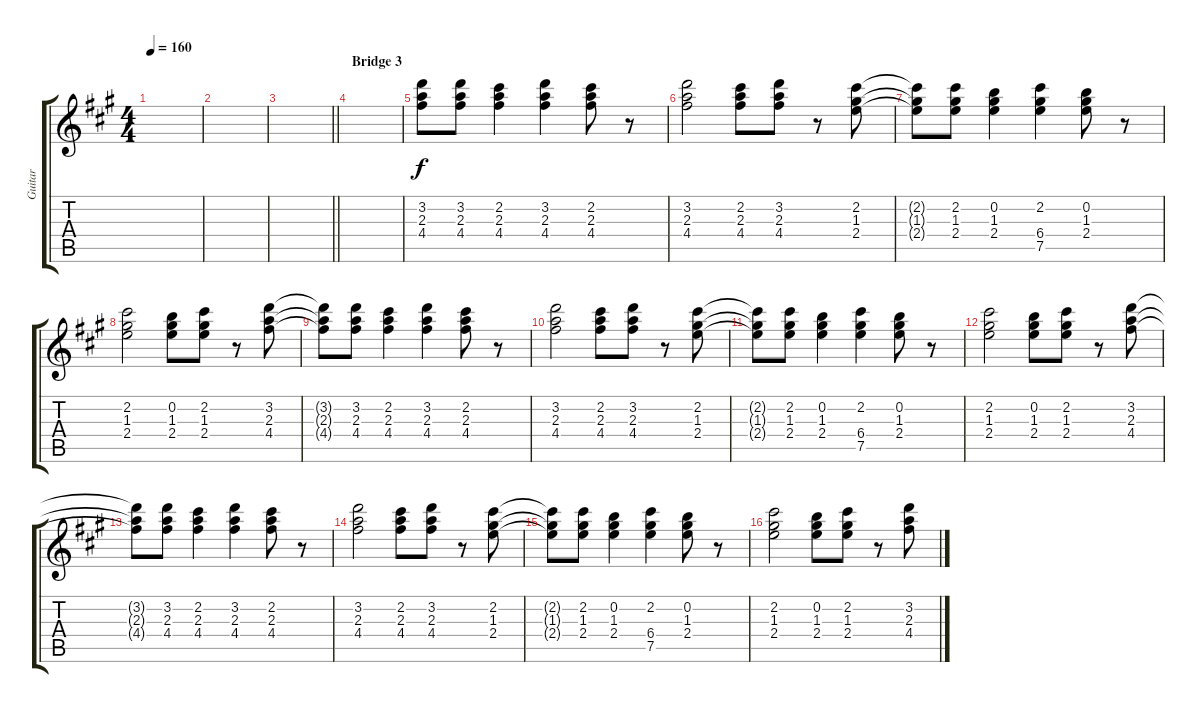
\track ("Guitar" "Guitar") {instrument electricguitarclean}
\staff {score tabs}
\tuning (E5 B4 G4 D4 A3 E3) {hide}
\ts (4 4)
\tempo 160
\clef g2
\ks a
|
|
\barLineRight lightlight
|
\section ("" "Bridge 3")
|
(3.2 2.3 4.4).8 (3.2 2.3 4.4).8 (2.2 2.3 4.4).4 (3.2 2.3 4.4).4 (2.2 2.3 4.4).8 r.8 |
(3.2 2.3 4.4).2 (2.2 2.3 4.4).8 (3.2 2.3 4.4).8 r.8 (2.2 1.3 2.4).8 |
(2.2{t} 1.3{t} 2.4{t}).8 (2.2 1.3 2.4).8 (0.2 1.3 2.4).4 (2.2 6.4 7.5).4 (0.2 1.3 2.4).8 r.8 |
(2.2 1.3 2.4).2 (0.2 1.3 2.4).8 (2.2 1.3 2.4).8 r.8 (3.2 2.3 4.4).8 |
(3.2{t} 2.3{t} 4.4{t}).8 (3.2 2.3 4.4).8 (2.2 2.3 4.4).4 (3.2 2.3 4.4).4 (2.2 2.3 4.4).8 r.8 |
(3.2 2.3 4.4).2 (2.2 2.3 4.4).8 (3.2 2.3 4.4).8 r.8 (2.2 1.3 2.4).8 |
(2.2{t} 1.3{t} 2.4{t}).8 (2.2 1.3 2.4).8 (0.2 1.3 2.4).4 (2.2 6.4 7.5).4 (0.2 1.3 2.4).8 r.8 |
(2.2 1.3 2.4).2 (0.2 1.3 2.4).8 (2.2 1.3 2.4).8 r.8 (3.2 2.3 4.4).8 |
(3.2{t} 2.3{t} 4.4{t}).8 (3.2 2.3 4.4).8 (2.2 2.3 4.4).4 (3.2 2.3 4.4).4 (2.2 2.3 4.4).8 r.8 |
(3.2 2.3 4.4).2 (2.2 2.3 4.4).8 (3.2 2.3 4.4).8 r.8 (2.2 1.3 2.4).8 |
(2.2{t} 1.3{t} 2.4{t}).8 (2.2 1.3 2.4).8 (0.2 1.3 2.4).4 (2.2 6.4 7.5).4 (0.2 1.3 2.4).8 r.8 |
(2.2 1.3 2.4).2 (0.2 1.3 2.4).8 (2.2 1.3 2.4).8 r.8 (3.2 2.3 4.4).8
